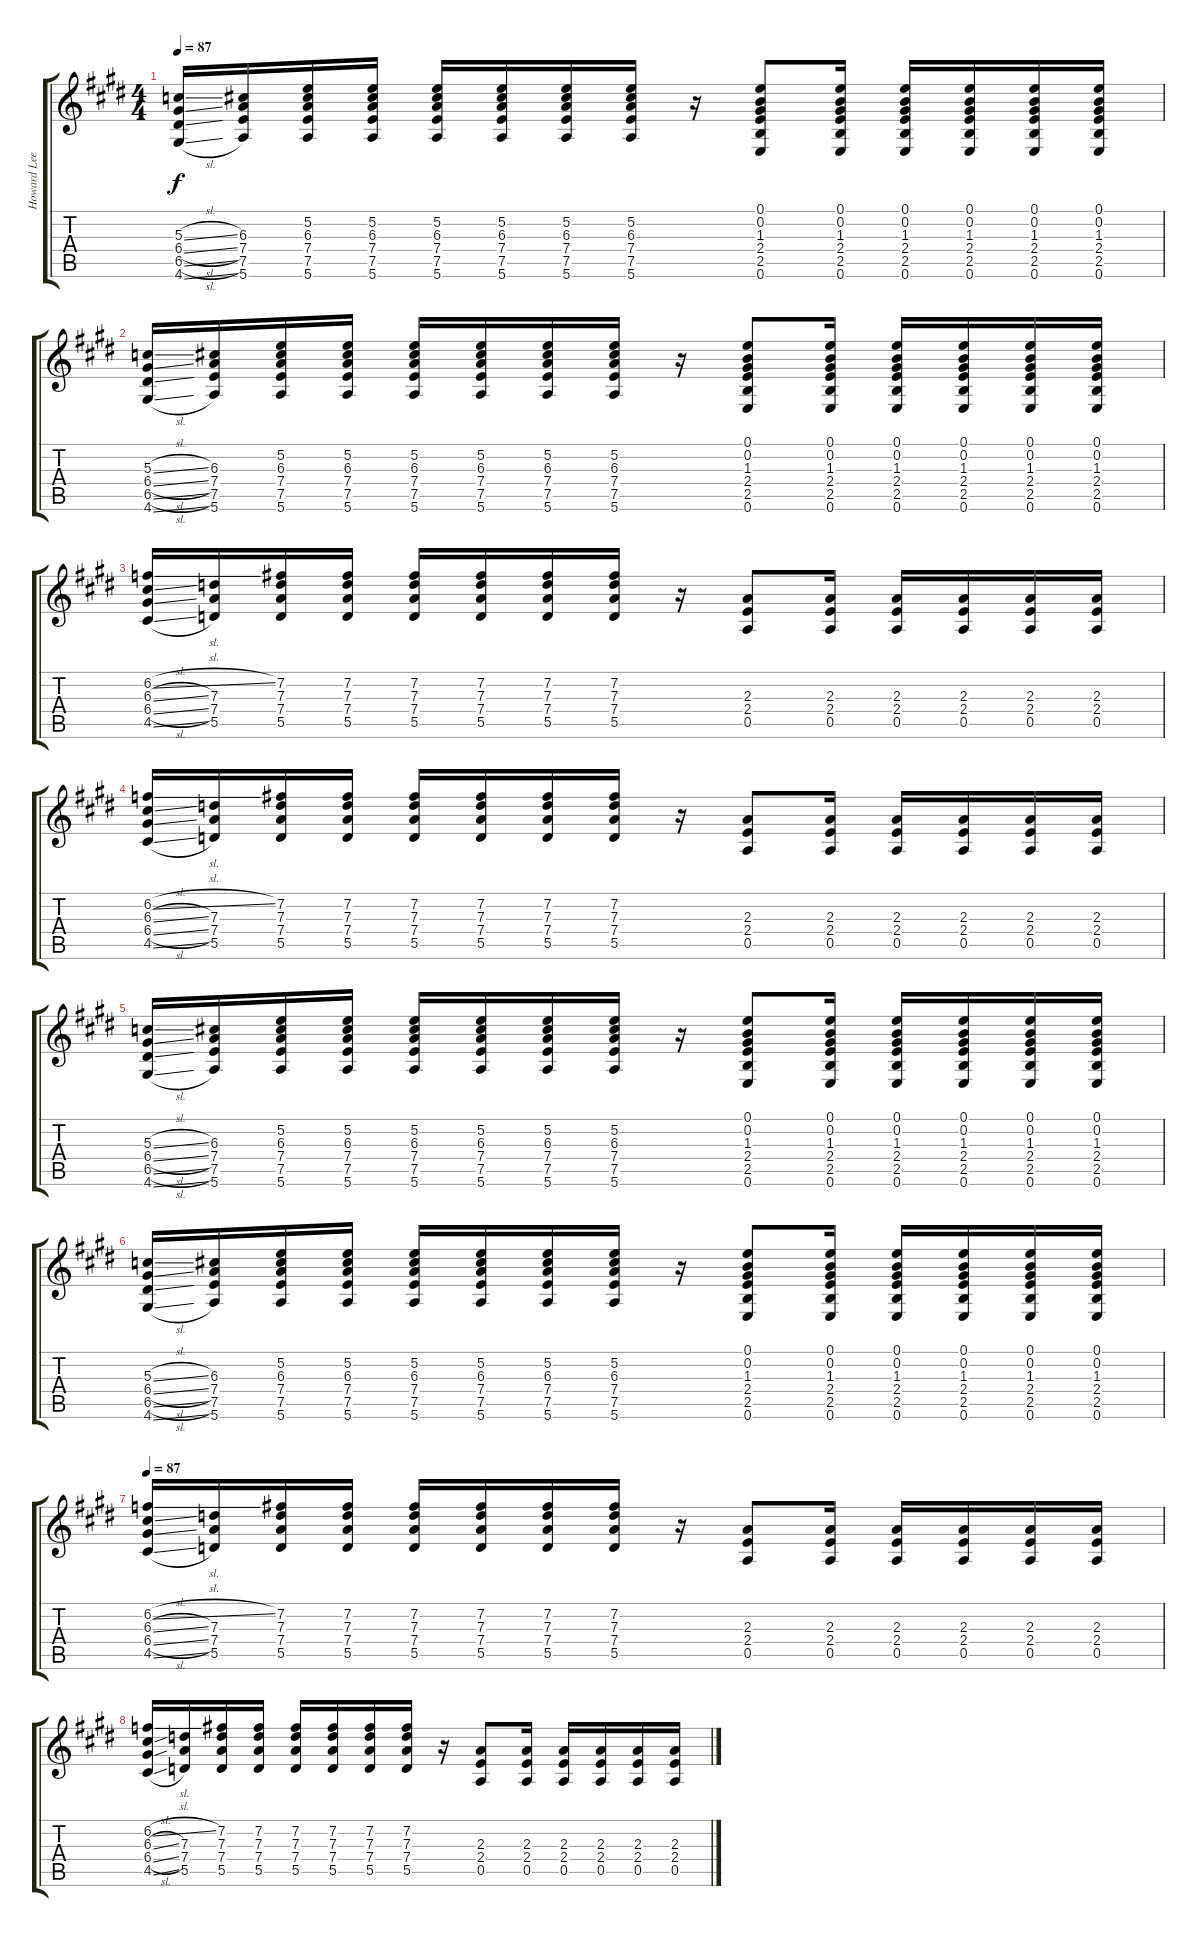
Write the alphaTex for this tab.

\track ("Howard Leese Guitar" "Howard Lee") {instrument overdrivenguitar}
\staff {score tabs}
\tuning (E4 B3 G3 D3 A2 E2) {hide}
\ts (4 4)
\tempo 87
\clef g2
\ks e
(5.3{sl} 6.4{sl} 6.5{sl} 4.6{sl}).16{dy f} (6.3 7.4 7.5 5.6).16 (5.2 6.3 7.4 7.5 5.6).16 (5.2 6.3 7.4 7.5 5.6).16 (5.2 6.3 7.4 7.5 5.6).16 (5.2 6.3 7.4 7.5 5.6).16 (5.2 6.3 7.4 7.5 5.6).16 (5.2 6.3 7.4 7.5 5.6).16 r.16 (0.1 0.2 1.3 2.4 2.5 0.6).8 (0.1 0.2 1.3 2.4 2.5 0.6).16 (0.1 0.2 1.3 2.4 2.5 0.6).16 (0.1 0.2 1.3 2.4 2.5 0.6).16 (0.1 0.2 1.3 2.4 2.5 0.6).16 (0.1 0.2 1.3 2.4 2.5 0.6).16 |
(5.3{sl} 6.4{sl} 6.5{sl} 4.6{sl}).16 (6.3 7.4 7.5 5.6).16 (5.2 6.3 7.4 7.5 5.6).16 (5.2 6.3 7.4 7.5 5.6).16 (5.2 6.3 7.4 7.5 5.6).16 (5.2 6.3 7.4 7.5 5.6).16 (5.2 6.3 7.4 7.5 5.6).16 (5.2 6.3 7.4 7.5 5.6).16 r.16 (0.1 0.2 1.3 2.4 2.5 0.6).8 (0.1 0.2 1.3 2.4 2.5 0.6).16 (0.1 0.2 1.3 2.4 2.5 0.6).16 (0.1 0.2 1.3 2.4 2.5 0.6).16 (0.1 0.2 1.3 2.4 2.5 0.6).16 (0.1 0.2 1.3 2.4 2.5 0.6).16 |
(6.2{sl} 6.3{sl} 6.4{sl} 4.5{sl}).16 (7.3 7.4 5.5).16 (7.2 7.3 7.4 5.5).16 (7.2 7.3 7.4 5.5).16 (7.2 7.3 7.4 5.5).16 (7.2 7.3 7.4 5.5).16 (7.2 7.3 7.4 5.5).16 (7.2 7.3 7.4 5.5).16 r.16 (2.3 2.4 0.5).8 (2.3 2.4 0.5).16 (2.3 2.4 0.5).16 (2.3 2.4 0.5).16 (2.3 2.4 0.5).16 (2.3 2.4 0.5).16 |
(6.2{sl} 6.3{sl} 6.4{sl} 4.5{sl}).16 (7.3 7.4 5.5).16 (7.2 7.3 7.4 5.5).16 (7.2 7.3 7.4 5.5).16 (7.2 7.3 7.4 5.5).16 (7.2 7.3 7.4 5.5).16 (7.2 7.3 7.4 5.5).16 (7.2 7.3 7.4 5.5).16 r.16 (2.3 2.4 0.5).8 (2.3 2.4 0.5).16 (2.3 2.4 0.5).16 (2.3 2.4 0.5).16 (2.3 2.4 0.5).16 (2.3 2.4 0.5).16 |
(5.3{sl} 6.4{sl} 6.5{sl} 4.6{sl}).16 (6.3 7.4 7.5 5.6).16 (5.2 6.3 7.4 7.5 5.6).16 (5.2 6.3 7.4 7.5 5.6).16 (5.2 6.3 7.4 7.5 5.6).16 (5.2 6.3 7.4 7.5 5.6).16 (5.2 6.3 7.4 7.5 5.6).16 (5.2 6.3 7.4 7.5 5.6).16 r.16 (0.1 0.2 1.3 2.4 2.5 0.6).8 (0.1 0.2 1.3 2.4 2.5 0.6).16 (0.1 0.2 1.3 2.4 2.5 0.6).16 (0.1 0.2 1.3 2.4 2.5 0.6).16 (0.1 0.2 1.3 2.4 2.5 0.6).16 (0.1 0.2 1.3 2.4 2.5 0.6).16 |
(5.3{sl} 6.4{sl} 6.5{sl} 4.6{sl}).16 (6.3 7.4 7.5 5.6).16 (5.2 6.3 7.4 7.5 5.6).16 (5.2 6.3 7.4 7.5 5.6).16 (5.2 6.3 7.4 7.5 5.6).16 (5.2 6.3 7.4 7.5 5.6).16 (5.2 6.3 7.4 7.5 5.6).16 (5.2 6.3 7.4 7.5 5.6).16 r.16 (0.1 0.2 1.3 2.4 2.5 0.6).8 (0.1 0.2 1.3 2.4 2.5 0.6).16 (0.1 0.2 1.3 2.4 2.5 0.6).16 (0.1 0.2 1.3 2.4 2.5 0.6).16 (0.1 0.2 1.3 2.4 2.5 0.6).16 (0.1 0.2 1.3 2.4 2.5 0.6).16 |
\tempo 87
(6.2{sl} 6.3{sl} 6.4{sl} 4.5{sl}).16 (7.3 7.4 5.5).16 (7.2 7.3 7.4 5.5).16 (7.2 7.3 7.4 5.5).16 (7.2 7.3 7.4 5.5).16 (7.2 7.3 7.4 5.5).16 (7.2 7.3 7.4 5.5).16 (7.2 7.3 7.4 5.5).16 r.16 (2.3 2.4 0.5).8 (2.3 2.4 0.5).16 (2.3 2.4 0.5).16 (2.3 2.4 0.5).16 (2.3 2.4 0.5).16 (2.3 2.4 0.5).16 |
(6.2{sl} 6.3{sl} 6.4{sl} 4.5{sl}).16 (7.3 7.4 5.5).16 (7.2 7.3 7.4 5.5).16 (7.2 7.3 7.4 5.5).16 (7.2 7.3 7.4 5.5).16 (7.2 7.3 7.4 5.5).16 (7.2 7.3 7.4 5.5).16 (7.2 7.3 7.4 5.5).16 r.16 (2.3 2.4 0.5).8 (2.3 2.4 0.5).16 (2.3 2.4 0.5).16 (2.3 2.4 0.5).16 (2.3 2.4 0.5).16 (2.3 2.4 0.5).16
